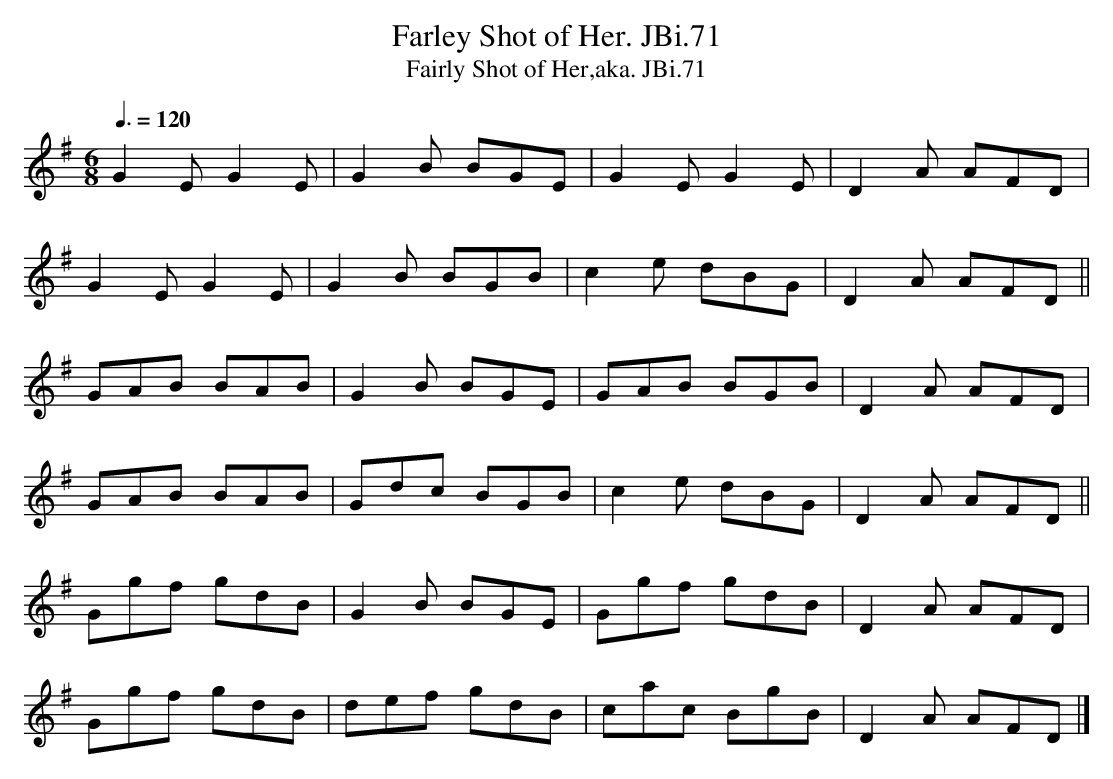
X:1
T:Farley Shot of Her. JBi.71
T:Fairly Shot of Her,aka. JBi.71
M:6/8
L:1/8
Q:3/8=120
K:G
G2EG2E|G2B BGE|G2EG2E|D2A AFD|
G2EG2E|G2B BGB|c2e dBG|D2A AFD||
GAB BAB|G2B BGE|GAB BGB|D2A AFD|
GAB BAB|Gdc BGB|c2e dBG|D2A AFD||
Ggf gdB|G2B BGE|Ggf gdB|D2A AFD|
Ggf gdB|def gdB|cac BgB|D2A AFD|]
